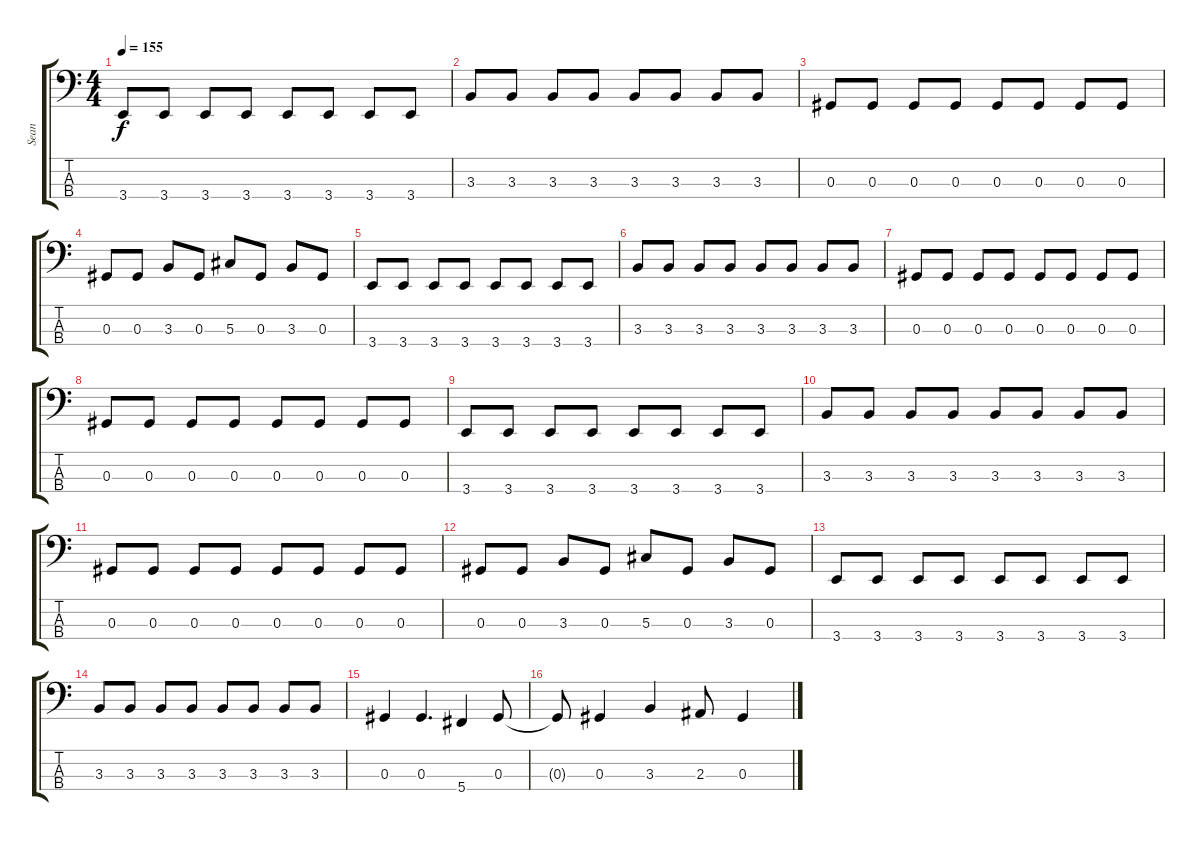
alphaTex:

\track ("Sean" "Sean") {instrument electricbasspick}
\staff {score tabs}
\tuning (Gb2 Db2 Ab1 Db1) {hide}
\ts (4 4)
\tempo 155
\clef f4
\ks c
3.4.8{dy f} 3.4.8 3.4.8 3.4.8 3.4.8 3.4.8 3.4.8 3.4.8 |
3.3.8 3.3.8 3.3.8 3.3.8 3.3.8 3.3.8 3.3.8 3.3.8 |
0.3.8 0.3.8 0.3.8 0.3.8 0.3.8 0.3.8 0.3.8 0.3.8 |
0.3.8 0.3.8 3.3.8 0.3.8 5.3.8 0.3.8 3.3.8 0.3.8 |
3.4.8 3.4.8 3.4.8 3.4.8 3.4.8 3.4.8 3.4.8 3.4.8 |
3.3.8 3.3.8 3.3.8 3.3.8 3.3.8 3.3.8 3.3.8 3.3.8 |
0.3.8 0.3.8 0.3.8 0.3.8 0.3.8 0.3.8 0.3.8 0.3.8 |
0.3.8 0.3.8 0.3.8 0.3.8 0.3.8 0.3.8 0.3.8 0.3.8 |
3.4.8 3.4.8 3.4.8 3.4.8 3.4.8 3.4.8 3.4.8 3.4.8 |
3.3.8 3.3.8 3.3.8 3.3.8 3.3.8 3.3.8 3.3.8 3.3.8 |
0.3.8 0.3.8 0.3.8 0.3.8 0.3.8 0.3.8 0.3.8 0.3.8 |
0.3.8 0.3.8 3.3.8 0.3.8 5.3.8 0.3.8 3.3.8 0.3.8 |
3.4.8 3.4.8 3.4.8 3.4.8 3.4.8 3.4.8 3.4.8 3.4.8 |
3.3.8 3.3.8 3.3.8 3.3.8 3.3.8 3.3.8 3.3.8 3.3.8 |
0.3.4 0.3.4{d} 5.4.4 0.3.8 |
0.3{t}.8 0.3.4 3.3.4 2.3.8 0.3.4
